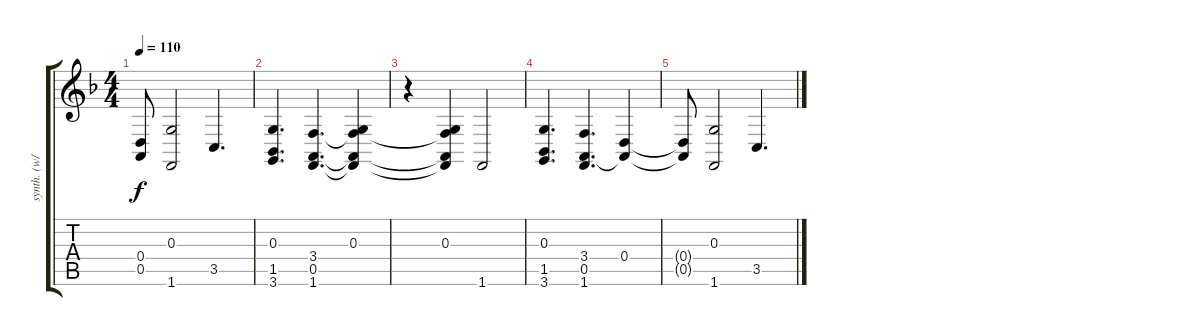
\track ("synth. (w/echo)" "synth. (w/") {instrument electricpiano1}
\staff {score tabs}
\tuning (E4 B3 G3 D3 A2 E2) {hide}
\ts (4 4)
\tempo 110
\clef g2
\ks f
(0.4{t} 0.5{t}).8{dy f} (0.3 1.6).2 3.5.4{d} |
(0.3 1.5 3.6).4{d} (3.4 0.5 1.6).4{d} (0.3 3.4{t} 0.5{t} 1.6{t}).4 |
r.4 (0.3 3.4{t} 0.5{t} 1.6{t}).4 1.6.2 |
(0.3 1.5 3.6).4{d} (3.4 0.5 1.6).4{d} (0.4 0.5{t}).4 |
(0.4{t} 0.5{t}).8 (0.3 1.6).2 3.5.4{d}
